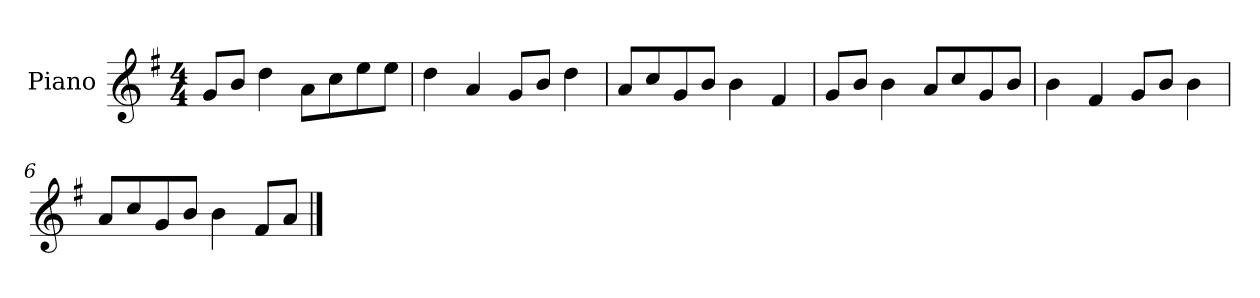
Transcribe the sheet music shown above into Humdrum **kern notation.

**kern
*part1
*staff1
*I"Piano
*I'P-no
*clefG2
*k[f#]
*M4/4
*MM90
=1
8g/L
8b/J
4dd\
8a\L
8cc\
8ee\
8ee\J
=2
4dd\
4a/
8g/L
8b/J
4dd\
=3
8a/L
8cc/
8g/
8b/J
4b\
4f#/
=4
8g/L
8b/J
4b\
8a/L
8cc/
8g/
8b/J
=5
4b\
4f#/
8g/L
8b/J
4b\
=6
8a/L
8cc/
8g/
8b/J
4b\
8f#/L
8a/J
==
*-
